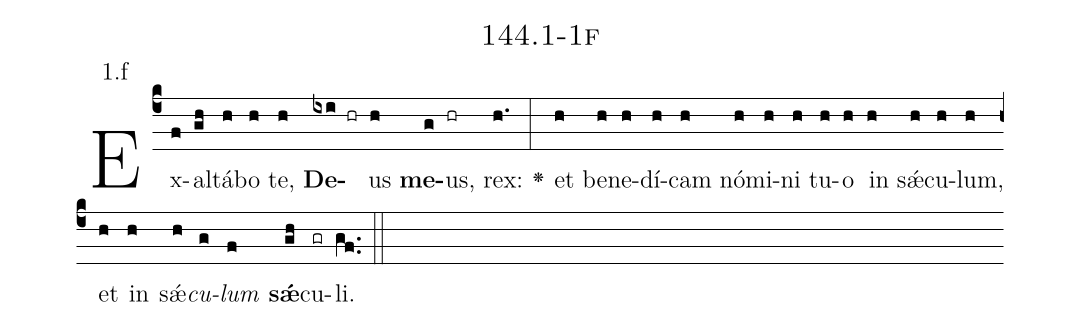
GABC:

name: 144.1-1f;
annotation: 1.f;
%%
(c4)Ex(f)al(gh)tá(h)bo(h) te,(h) <b>De</b>(ixi hr)us(h) <b>me</b>(g)us,(hr) rex:(h.) <v>\greheightstar</v>(:) et(h) be(h)ne(h)dí(h)cam(h) nó(h)mi(h)ni(h) tu(h)o(h) in(h) sǽ(h)cu(h)lum,(h) et(h) in(h) sǽ(h)<i>cu</i>(g)<i>lum</i>(f) <b>sǽ</b>(gh)cu(gr)li.(gf..) (::)


%E(h) u(h) o(g) u(f) a(gh) e.(gf..) (::)
